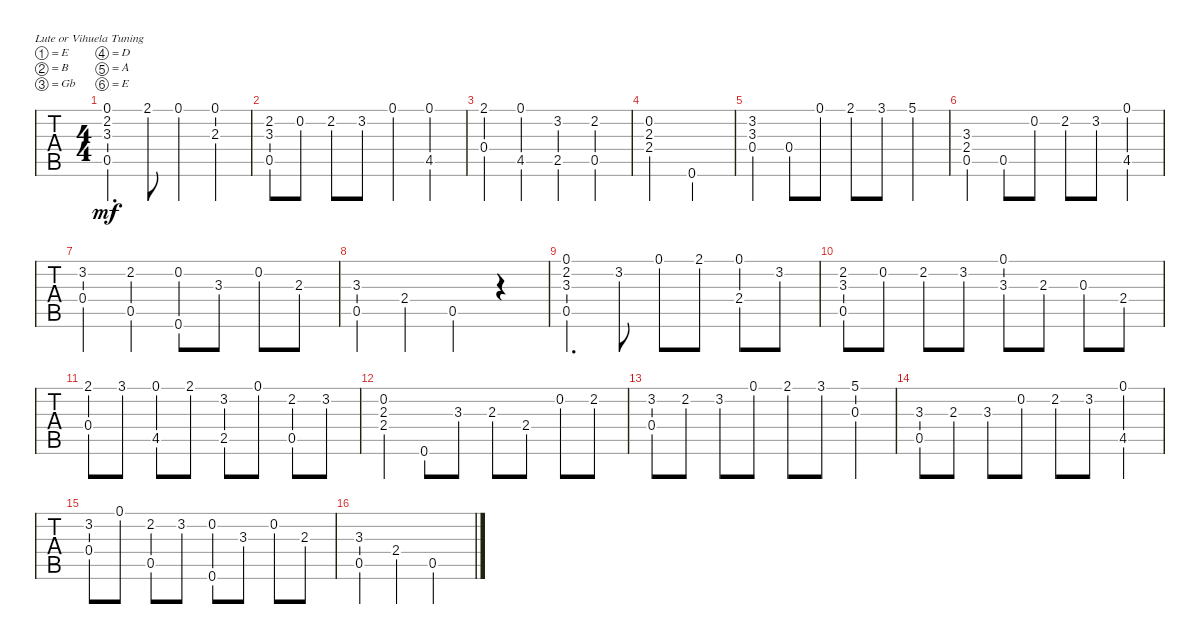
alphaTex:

\defaultSystemsLayout 4
\bracketExtendMode groupsimilarinstruments
\singleTrackTrackNamePolicy hidden
\multiTrackTrackNamePolicy hidden
\firstSystemTrackNameOrientation horizontal
\otherSystemsTrackNameOrientation horizontal
\track ("Nylon Guitar" "N-Gt") {instrument acousticguitarnylon}
\staff {tabs}
\tuning (E4 B3 Gb3 D3 A2 E2)
\ts (4 4)
\tempo (120 hide)
\clef g2
\ks c
(0.1 3.3 2.2 0.5).4{d dy mf instrument acousticguitarnylon} 2.1.8 0.1.4 (0.1 2.3).4 |
(2.2 3.3 0.5).8 0.2.8 2.2.8 3.2.8 0.1.4 (0.1 4.5).4 |
(2.1 0.4).4 (0.1 4.5).4 (3.2 2.5).4 (2.2 0.5).4 |
(0.2 2.3 2.4).2 0.6.2 |
(3.2 3.3 0.4).4 0.4.8 0.1.8 2.1.8 3.1.8 5.1.4 |
(3.3 2.4 0.5).4 0.5.8 0.2.8 2.2.8 3.2.8 (0.1 4.5).4 |
(3.2 0.4).4 (2.2 0.5).4 (0.2 0.6).8 3.3.8 0.2.8 2.3.8 |
(3.3 0.5).4 2.4.4 0.5.4 r.4 |
(0.1 3.3 2.2 0.5).4{d} 3.2.8 0.1.8 2.1.8 (0.1 2.4).8 3.2.8 |
(2.2 3.3 0.5).8 0.2.8 2.2.8 3.2.8 (0.1 3.3).8 2.3.8 0.3.8 2.4.8 |
(0.4 2.1).8 3.1.8 (0.1 4.5).8 2.1.8 (3.2 2.5).8 0.1.8 (2.2 0.5).8 3.2.8 |
(0.2 2.3 2.4).4 0.6.8 3.3.8 2.3.8 2.4.8 0.2.8 2.2.8 |
(3.2 0.4).8 2.2.8 3.2.8 0.1.8 2.1.8 3.1.8 (5.1 0.3).4 |
(3.3 0.5).8 2.3.8 3.3.8 0.2.8 2.2.8 3.2.8 (0.1 4.5).4 |
(3.2 0.4).8 0.1.8 (2.2 0.5).8 3.2.8 (0.2 0.6).8 3.3.8 0.2.8 2.3.8 |
(0.5 3.3).4 2.4.4 0.5.2
